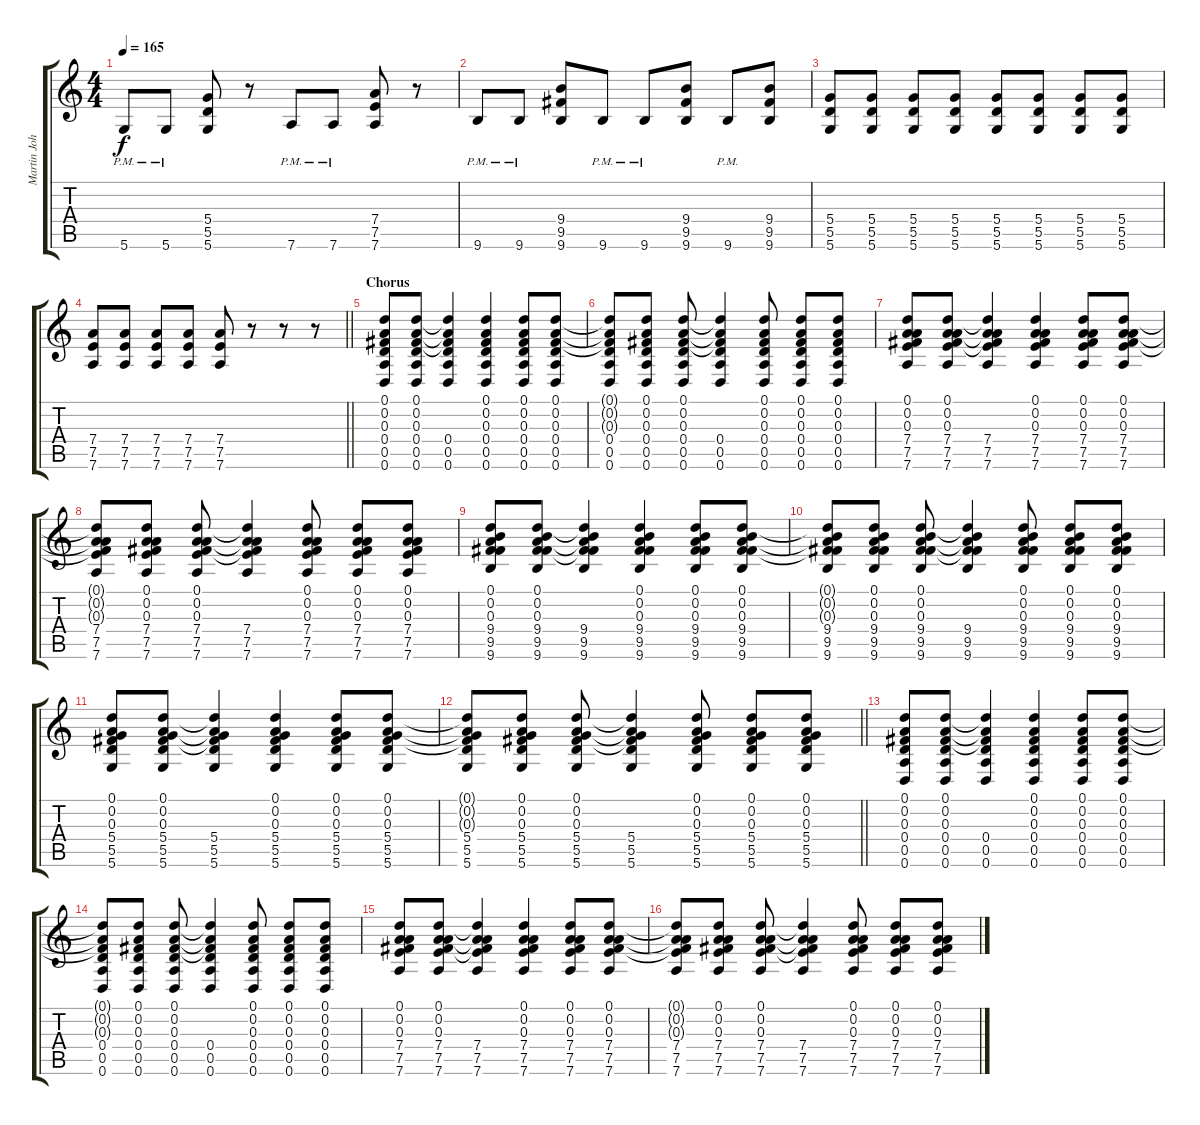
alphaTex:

\track ("Martin Johnson (Rhythm Guitar)" "Martin Joh") {instrument overdrivenguitar}
\staff {score tabs}
\tuning (D4 A3 Gb3 D3 A2 D2) {hide}
\ts (4 4)
\tempo 165
\clef g2
\ks c
5.6{pm}.8{dy f} 5.6{pm}.8 (5.4 5.5 5.6).8 r.8 7.6{pm}.8 7.6{pm}.8 (7.4 7.5 7.6).8 r.8 |
9.6{pm}.8 9.6{pm}.8 (9.4 9.5 9.6).8 9.6{pm}.8 9.6{pm}.8 (9.4 9.5 9.6).8 9.6{pm}.8 (9.4 9.5 9.6).8 |
(5.4 5.5 5.6).8 (5.4 5.5 5.6).8 (5.4 5.5 5.6).8 (5.4 5.5 5.6).8 (5.4 5.5 5.6).8 (5.4 5.5 5.6).8 (5.4 5.5 5.6).8 (5.4 5.5 5.6).8 |
\barLineRight lightlight
(7.4 7.5 7.6).8 (7.4 7.5 7.6).8 (7.4 7.5 7.6).8 (7.4 7.5 7.6).8 (7.4 7.5 7.6).8 r.8 r.8 r.8 |
\section ("" "Chorus")
(0.1 0.2 0.3 0.4 0.5 0.6).8 (0.1 0.2 0.3 0.4 0.5 0.6).8 (0.1{t} 0.2{t} 0.3{t} 0.4 0.5 0.6).4 (0.1 0.2 0.3 0.4 0.5 0.6).4 (0.1 0.2 0.3 0.4 0.5 0.6).8 (0.1 0.2 0.3 0.4 0.5 0.6).8 |
(0.1{t} 0.2{t} 0.3{t} 0.4 0.5 0.6).8 (0.1 0.2 0.3 0.4 0.5 0.6).8 (0.1 0.2 0.3 0.4 0.5 0.6).8 (0.1{t} 0.2{t} 0.3{t} 0.4 0.5 0.6).4 (0.1 0.2 0.3 0.4 0.5 0.6).8 (0.1 0.2 0.3 0.4 0.5 0.6).8 (0.1 0.2 0.3 0.4 0.5 0.6).8 |
(0.1 0.2 0.3 7.4 7.5 7.6).8 (0.1 0.2 0.3 7.4 7.5 7.6).8 (0.1{t} 0.2{t} 0.3{t} 7.4 7.5 7.6).4 (0.1 0.2 0.3 7.4 7.5 7.6).4 (0.1 0.2 0.3 7.4 7.5 7.6).8 (0.1 0.2 0.3 7.4 7.5 7.6).8 |
(0.1{t} 0.2{t} 0.3{t} 7.4 7.5 7.6).8 (0.1 0.2 0.3 7.4 7.5 7.6).8 (0.1 0.2 0.3 7.4 7.5 7.6).8 (0.1{t} 0.2{t} 0.3{t} 7.4 7.5 7.6).4 (0.1 0.2 0.3 7.4 7.5 7.6).8 (0.1 0.2 0.3 7.4 7.5 7.6).8 (0.1 0.2 0.3 7.4 7.5 7.6).8 |
(0.1 0.2 0.3 9.4 9.5 9.6).8 (0.1 0.2 0.3 9.4 9.5 9.6).8 (0.1{t} 0.2{t} 0.3{t} 9.4 9.5 9.6).4 (0.1 0.2 0.3 9.4 9.5 9.6).4 (0.1 0.2 0.3 9.4 9.5 9.6).8 (0.1 0.2 0.3 9.4 9.5 9.6).8 |
(0.1{t} 0.2{t} 0.3{t} 9.4 9.5 9.6).8 (0.1 0.2 0.3 9.4 9.5 9.6).8 (0.1 0.2 0.3 9.4 9.5 9.6).8 (0.1{t} 0.2{t} 0.3{t} 9.4 9.5 9.6).4 (0.1 0.2 0.3 9.4 9.5 9.6).8 (0.1 0.2 0.3 9.4 9.5 9.6).8 (0.1 0.2 0.3 9.4 9.5 9.6).8 |
(0.1 0.2 0.3 5.4 5.5 5.6).8 (0.1 0.2 0.3 5.4 5.5 5.6).8 (0.1{t} 0.2{t} 0.3{t} 5.4 5.5 5.6).4 (0.1 0.2 0.3 5.4 5.5 5.6).4 (0.1 0.2 0.3 5.4 5.5 5.6).8 (0.1 0.2 0.3 5.4 5.5 5.6).8 |
\barLineRight lightlight
(0.1{t} 0.2{t} 0.3{t} 5.4 5.5 5.6).8 (0.1 0.2 0.3 5.4 5.5 5.6).8 (0.1 0.2 0.3 5.4 5.5 5.6).8 (0.1{t} 0.2{t} 0.3{t} 5.4 5.5 5.6).4 (0.1 0.2 0.3 5.4 5.5 5.6).8 (0.1 0.2 0.3 5.4 5.5 5.6).8 (0.1 0.2 0.3 5.4 5.5 5.6).8 |
(0.1 0.2 0.3 0.4 0.5 0.6).8 (0.1 0.2 0.3 0.4 0.5 0.6).8 (0.1{t} 0.2{t} 0.3{t} 0.4 0.5 0.6).4 (0.1 0.2 0.3 0.4 0.5 0.6).4 (0.1 0.2 0.3 0.4 0.5 0.6).8 (0.1 0.2 0.3 0.4 0.5 0.6).8 |
(0.1{t} 0.2{t} 0.3{t} 0.4 0.5 0.6).8 (0.1 0.2 0.3 0.4 0.5 0.6).8 (0.1 0.2 0.3 0.4 0.5 0.6).8 (0.1{t} 0.2{t} 0.3{t} 0.4 0.5 0.6).4 (0.1 0.2 0.3 0.4 0.5 0.6).8 (0.1 0.2 0.3 0.4 0.5 0.6).8 (0.1 0.2 0.3 0.4 0.5 0.6).8 |
(0.1 0.2 0.3 7.4 7.5 7.6).8 (0.1 0.2 0.3 7.4 7.5 7.6).8 (0.1{t} 0.2{t} 0.3{t} 7.4 7.5 7.6).4 (0.1 0.2 0.3 7.4 7.5 7.6).4 (0.1 0.2 0.3 7.4 7.5 7.6).8 (0.1 0.2 0.3 7.4 7.5 7.6).8 |
(0.1{t} 0.2{t} 0.3{t} 7.4 7.5 7.6).8 (0.1 0.2 0.3 7.4 7.5 7.6).8 (0.1 0.2 0.3 7.4 7.5 7.6).8 (0.1{t} 0.2{t} 0.3{t} 7.4 7.5 7.6).4 (0.1 0.2 0.3 7.4 7.5 7.6).8 (0.1 0.2 0.3 7.4 7.5 7.6).8 (0.1 0.2 0.3 7.4 7.5 7.6).8
